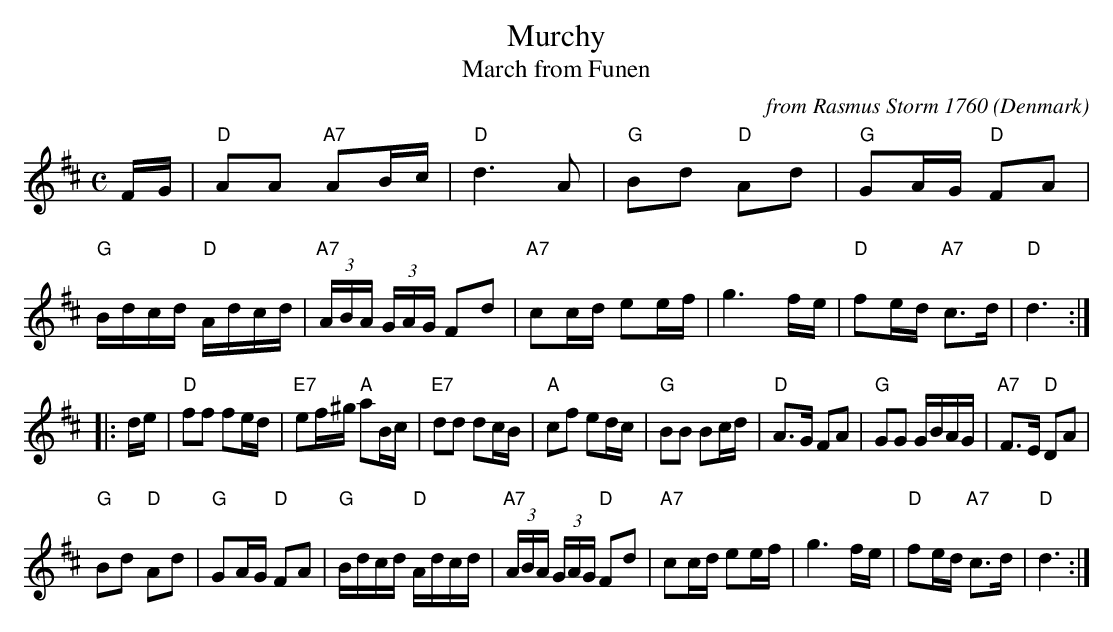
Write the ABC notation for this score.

X:1
T:Murchy
T:March from Funen
C:from Rasmus Storm 1760
O:Denmark
L:1/16
M:C
K:D
FG |\
"D"A2A2 "A7"A2Bc | "D"d6 A2 | "G"B2d2 "D"A2d2 | "G"G2AG "D"F2A2 |\
"G"Bdcd "D"Adcd | "A7"(3ABA (3GAG F2d2 | "A7"c2cd e2ef | g6 fe |\
"D"f2ed "A7"c3d | "D"d6 :|
|: de |\
"D"f2f2 f2ed | "E7"e2f^g "A"a2Bc | "E7"d2d2 d2cB | "A"c2f2 e2dc |\
"G"B2B2 B2cd | "D"A3G F2A2 | "G"G2G2 GBAG | "A7"F3E "D"D2A2 |
"G"B2d2 "D"A2d2 | "G"G2AG "D"F2A2 | "G"Bdcd "D"Adcd | "A7"(3ABA (3GAG "D"F2d2 |\
"A7"c2cd e2ef | g6 fe | "D"f2ed "A7"c3d | "D"d6 :|
